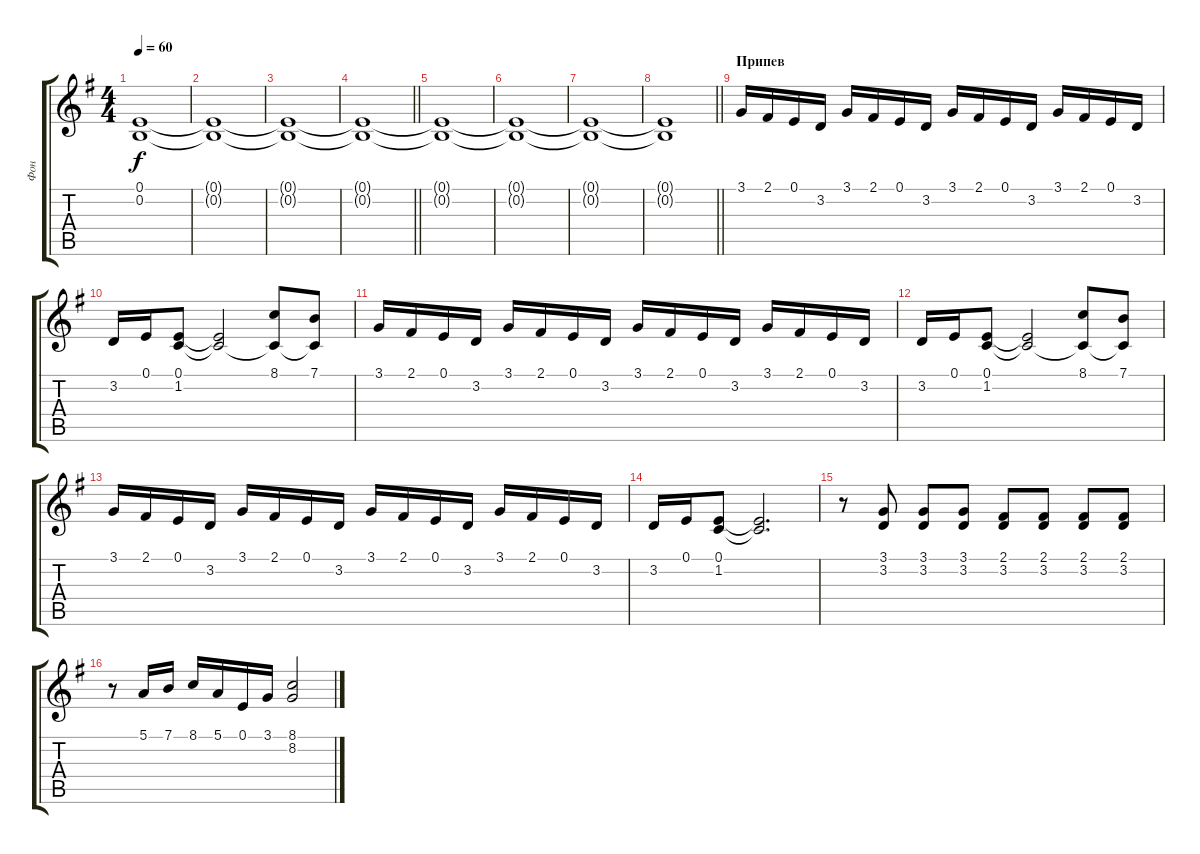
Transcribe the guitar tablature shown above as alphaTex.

\track ("Фон" "Фон") {instrument stringensemble1}
\staff {score tabs}
\tuning (E4 B3 G3 D3 A2 E2) {hide}
\ts (4 4)
\tempo 60
\clef g2
\ks g
(0.1{t} 0.2{t}).1{dy f} |
(0.1{t} 0.2{t}).1 |
(0.1{t} 0.2{t}).1 |
\barLineRight lightlight
(0.1{t} 0.2{t}).1 |
(0.1{t} 0.2{t}).1 |
(0.1{t} 0.2{t}).1 |
(0.1{t} 0.2{t}).1 |
\barLineRight lightlight
(0.1{t} 0.2{t}).1 |
\section ("" "Припев")
3.1.16 2.1.16 0.1.16 3.2.16 3.1.16 2.1.16 0.1.16 3.2.16 3.1.16 2.1.16 0.1.16 3.2.16 3.1.16 2.1.16 0.1.16 3.2.16 |
3.2.16 0.1.16 (0.1 1.2).8 (0.1{t} 1.2{t}).2 (8.1 1.2{t}).8 (7.1 1.2{t}).8 |
3.1.16 2.1.16 0.1.16 3.2.16 3.1.16 2.1.16 0.1.16 3.2.16 3.1.16 2.1.16 0.1.16 3.2.16 3.1.16 2.1.16 0.1.16 3.2.16 |
3.2.16 0.1.16 (0.1 1.2).8 (0.1{t} 1.2{t}).2 (8.1 1.2{t}).8 (7.1 1.2{t}).8 |
3.1.16 2.1.16 0.1.16 3.2.16 3.1.16 2.1.16 0.1.16 3.2.16 3.1.16 2.1.16 0.1.16 3.2.16 3.1.16 2.1.16 0.1.16 3.2.16 |
3.2.16 0.1.16 (0.1 1.2).8 (0.1{t} 1.2{t}).2{d} |
r.8 (3.1 3.2).8 (3.1 3.2).8 (3.1 3.2).8 (2.1 3.2).8 (2.1 3.2).8 (2.1 3.2).8 (2.1 3.2).8 |
r.8 5.1.16 7.1.16 8.1.16 5.1.16 0.1.16 3.1.16 (8.1 8.2).2
